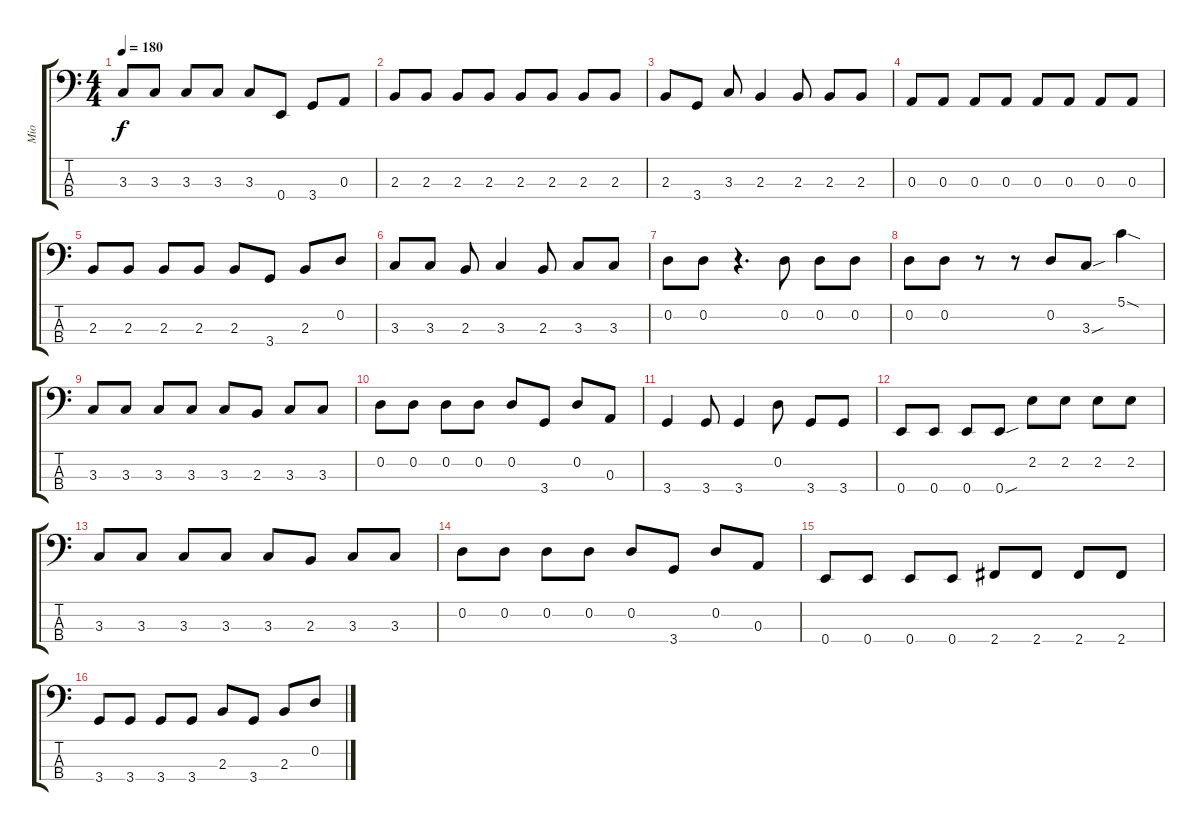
\track ("Mio" "Mio") {instrument electricbassfinger}
\staff {score tabs}
\tuning (G2 D2 A1 E1) {hide}
\ts (4 4)
\tempo 180
\clef f4
\ks c
3.3.8{dy f} 3.3.8 3.3.8 3.3.8 3.3.8 0.4.8 3.4.8 0.3.8 |
2.3.8 2.3.8 2.3.8 2.3.8 2.3.8 2.3.8 2.3.8 2.3.8 |
2.3.8 3.4.8 3.3.8 2.3.4 2.3.8 2.3.8 2.3.8 |
0.3.8 0.3.8 0.3.8 0.3.8 0.3.8 0.3.8 0.3.8 0.3.8 |
2.3.8 2.3.8 2.3.8 2.3.8 2.3.8 3.4.8 2.3.8 0.2.8 |
3.3.8 3.3.8 2.3.8 3.3.4 2.3.8 3.3.8 3.3.8 |
0.2.8 0.2.8 r.4{d} 0.2.8 0.2.8 0.2.8 |
0.2.8 0.2.8 r.8 r.8 0.2.8 3.3{sou}.8 5.1{sod}.4 |
3.3.8 3.3.8 3.3.8 3.3.8 3.3.8 2.3.8 3.3.8 3.3.8 |
0.2.8 0.2.8 0.2.8 0.2.8 0.2.8 3.4.8 0.2.8 0.3.8 |
3.4.4 3.4.8 3.4.4 0.2.8 3.4.8 3.4.8 |
0.4.8 0.4.8 0.4.8 0.4{sou}.8 2.2.8 2.2.8 2.2.8 2.2.8 |
3.3.8 3.3.8 3.3.8 3.3.8 3.3.8 2.3.8 3.3.8 3.3.8 |
0.2.8 0.2.8 0.2.8 0.2.8 0.2.8 3.4.8 0.2.8 0.3.8 |
0.4.8 0.4.8 0.4.8 0.4.8 2.4.8 2.4.8 2.4.8 2.4.8 |
3.4.8 3.4.8 3.4.8 3.4.8 2.3.8 3.4.8 2.3.8 0.2.8
